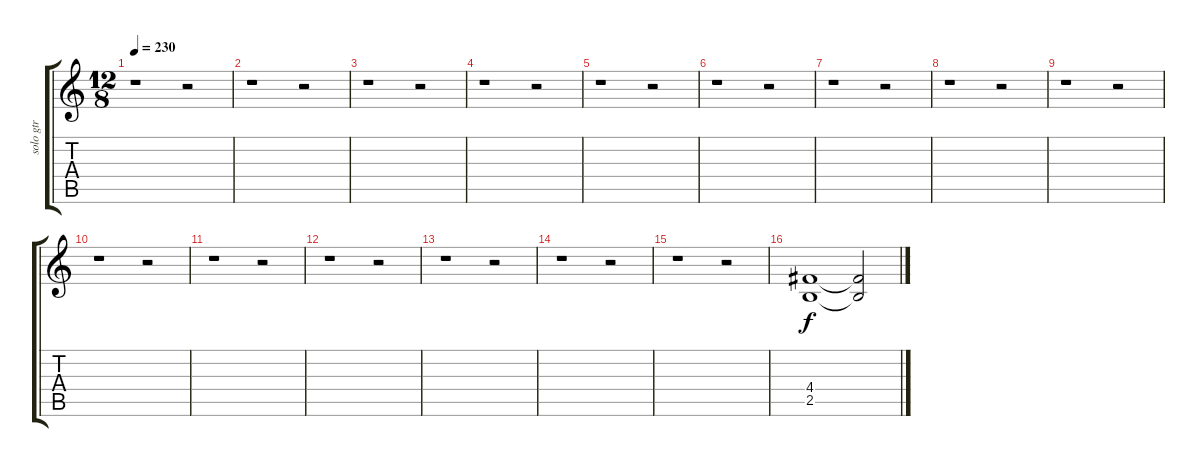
\track ("solo gtr" "solo gtr") {instrument overdrivenguitar}
\staff {score tabs}
\tuning (E4 B3 G3 D3 A2 E2) {hide}
\ts (12 8)
\tempo 230
\clef g2
\ks c
r.1{dy f instrument overdrivenguitar} r.2 |
r.1 r.2 |
r.1 r.2 |
r.1 r.2 |
r.1 r.2 |
r.1 r.2 |
r.1 r.2 |
r.1 r.2 |
r.1 r.2 |
r.1 r.2 |
r.1 r.2 |
r.1 r.2 |
r.1 r.2 |
r.1 r.2 |
r.1 r.2 |
(4.4 2.5).1 (4.4{t} 2.5{t}).2
